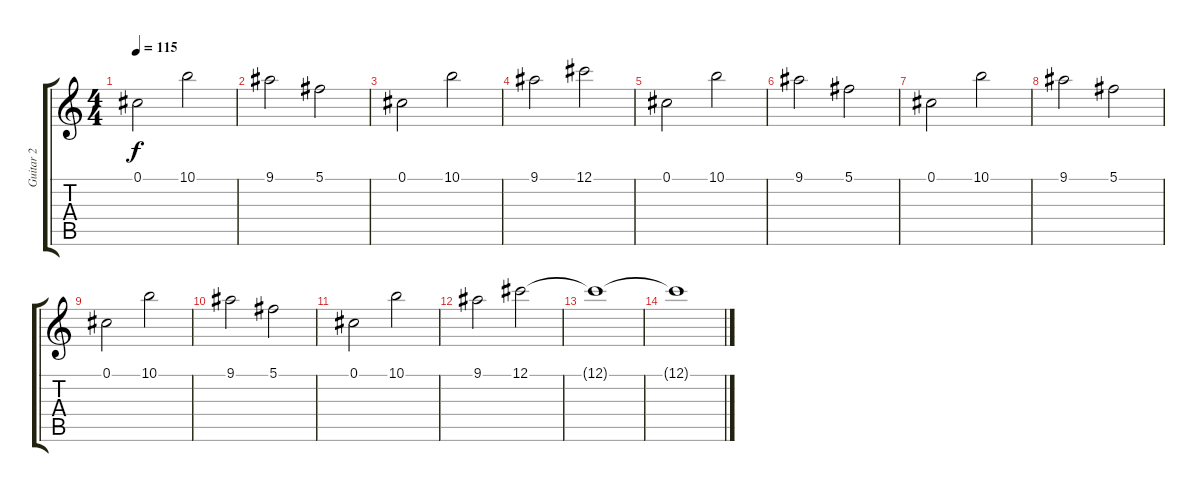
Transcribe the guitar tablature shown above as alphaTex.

\track ("Guitar 2" "Guitar 2") {instrument distortionguitar}
\staff {score tabs}
\tuning (Db4 Ab3 E3 B2 Gb2 Db2) {hide}
\ts (4 4)
\tempo 115
\clef g2
\ks c
0.1.2{dy f} 10.1.2 |
9.1.2 5.1.2 |
0.1.2 10.1.2 |
9.1.2 12.1.2 |
0.1.2 10.1.2 |
9.1.2 5.1.2 |
0.1.2 10.1.2 |
9.1.2 5.1.2 |
0.1.2 10.1.2 |
9.1.2 5.1.2 |
0.1.2 10.1.2 |
9.1.2 12.1.2 |
12.1{t}.1 |
12.1{t}.1{volume 0}
